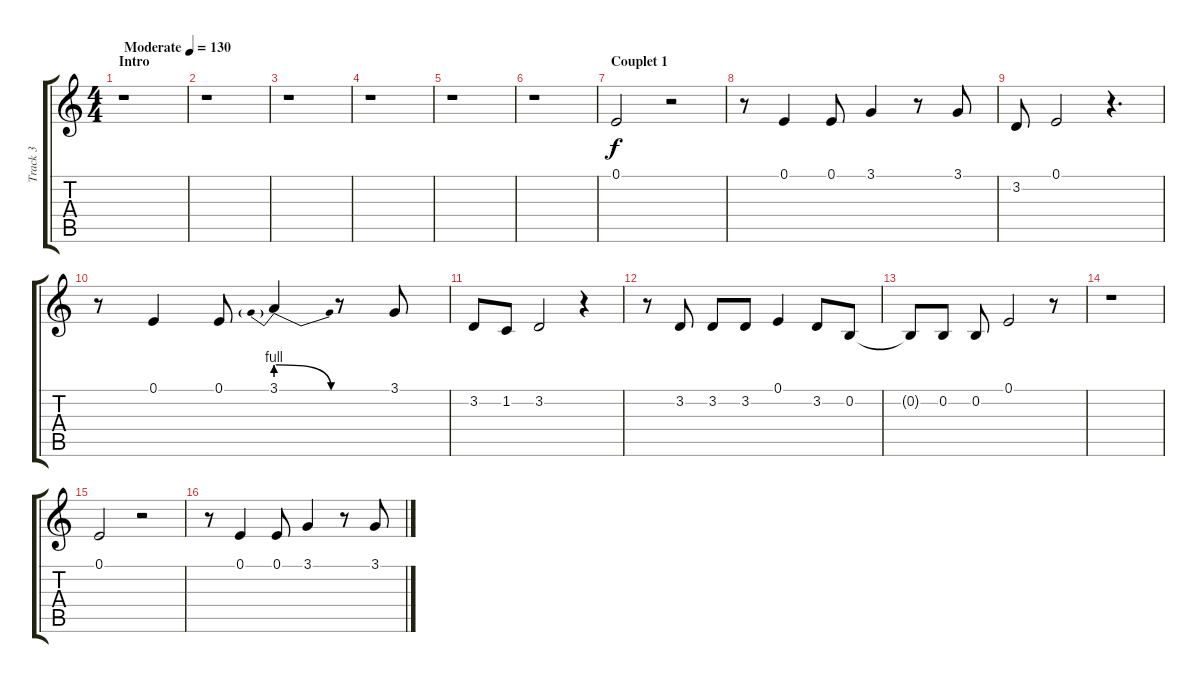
\track ("Track 3" "Track 3") {instrument panflute}
\staff {score tabs}
\tuning (E4 B3 G3 D3 A2 E2) {hide}
\ts (4 4)
\section ("" "Intro")
\tempo (130 "Moderate")
\clef g2
\ks c
r.1{dy f instrument panflute} |
r.1 |
r.1 |
r.1 |
r.1 |
r.1 |
\section ("" "Couplet 1")
0.1.2 r.2 |
r.8 0.1.4 0.1.8 3.1.4 r.8 3.1.8 |
3.2.8 0.1.2 r.4{d} |
r.8 0.1.4 0.1.8 3.1{be (prebendrelease 0 4 60 0)}.4 r.8 3.1.8 |
3.2.8 1.2.8 3.2.2 r.4 |
r.8 3.2.8 3.2.8 3.2.8 0.1.4 3.2.8 0.2.8 |
0.2{t}.8 0.2.8 0.2.8 0.1.2 r.8 |
r.1 |
0.1.2 r.2 |
r.8 0.1.4 0.1.8 3.1.4 r.8 3.1.8
